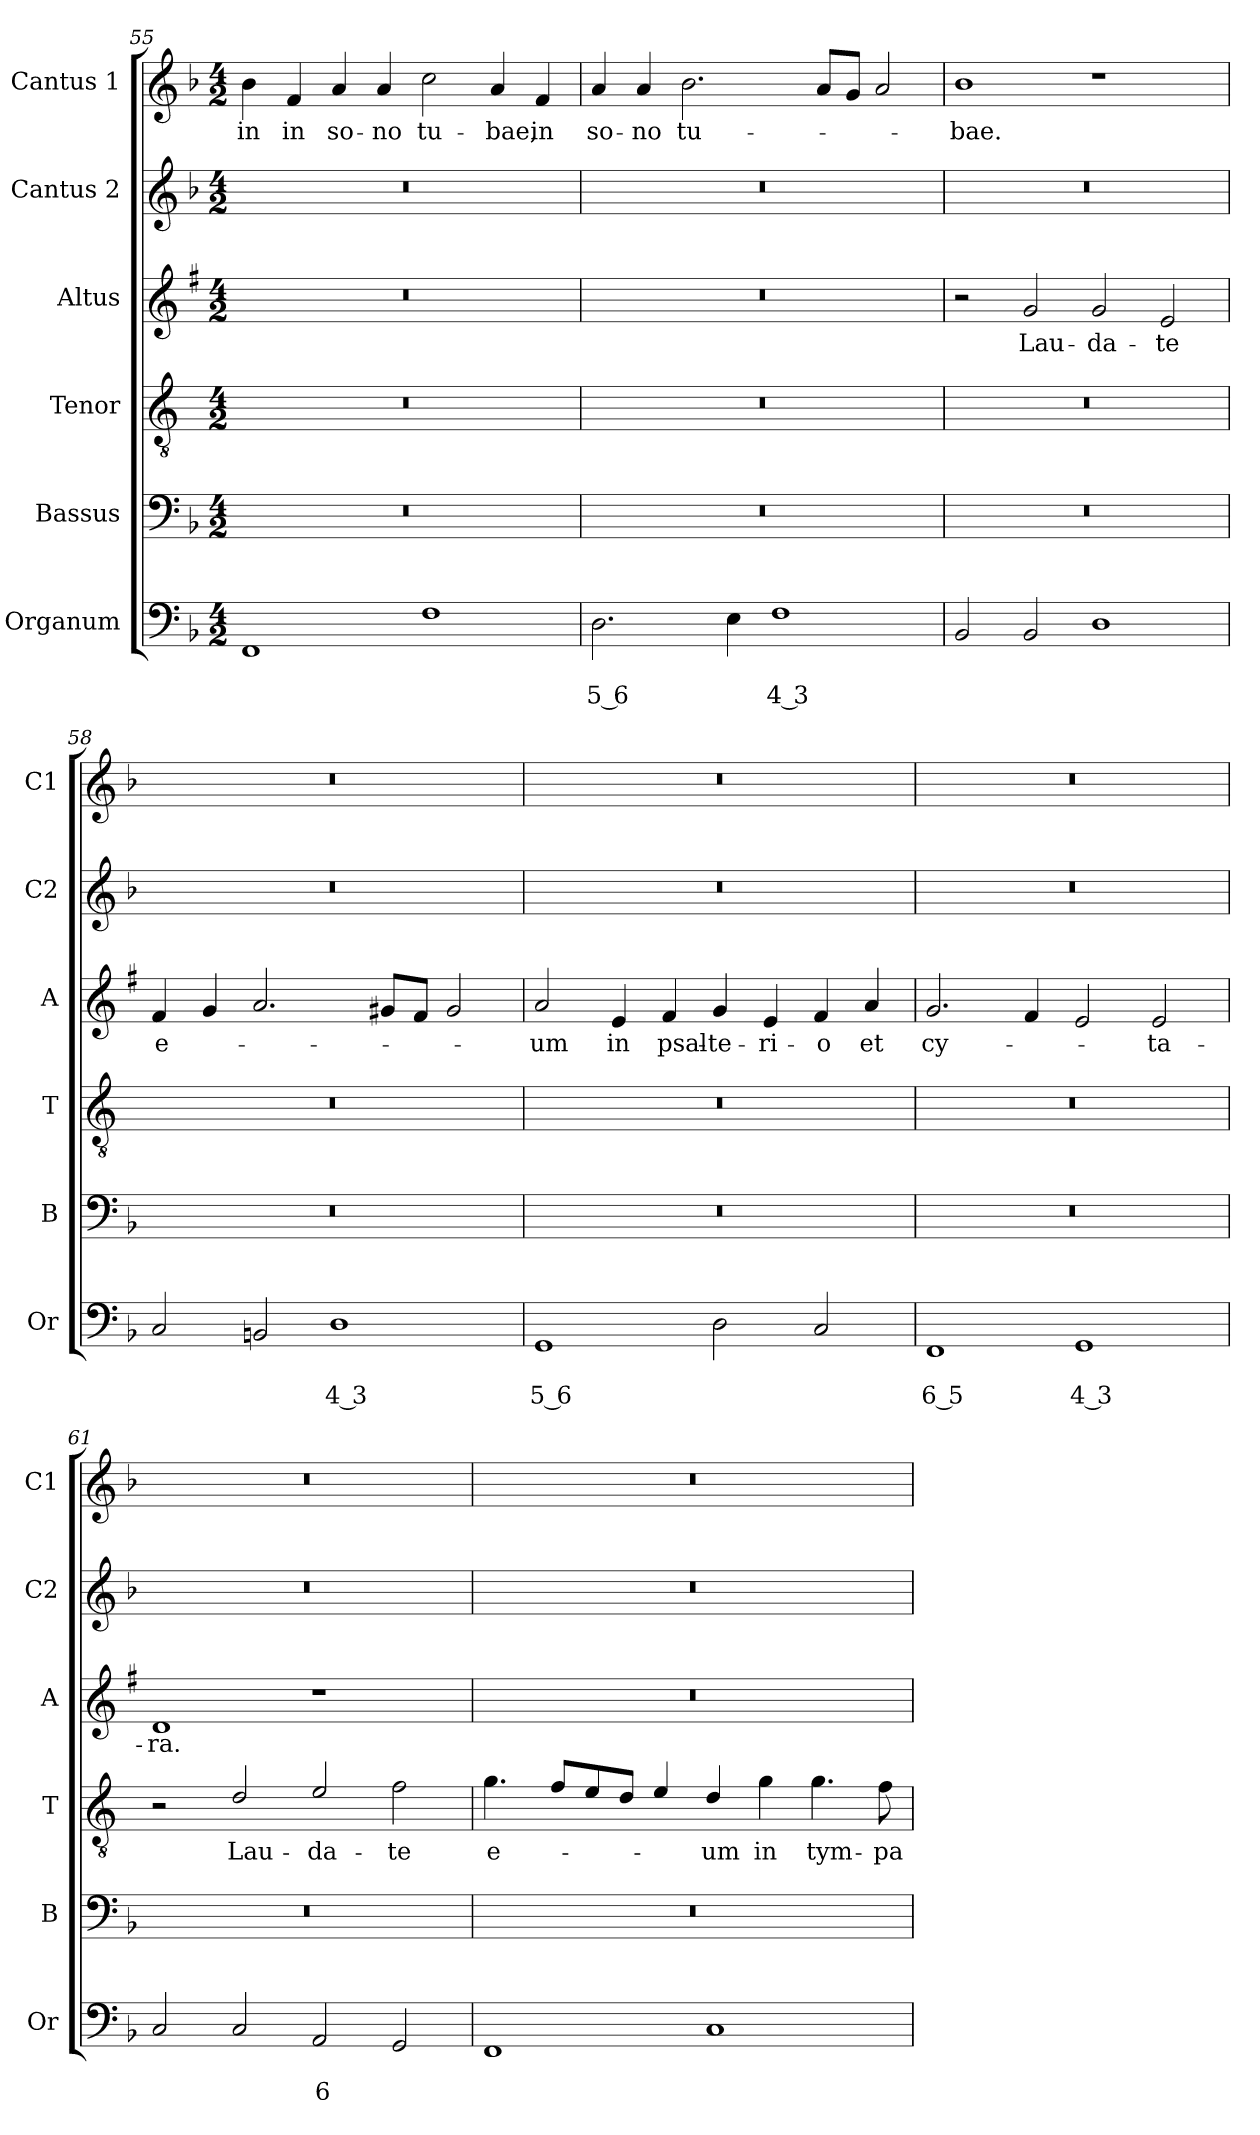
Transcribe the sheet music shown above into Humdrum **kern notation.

**kern	**text	**text	**kern	**kern	**text	**kern	**text	**kern	**kern	**text
*part6	*part6	*part6	*part5	*part4	*part4	*part3	*part3	*part2	*part1	*part1
*staff6	*staff6	*staff6	*staff5	*staff4	*staff4	*staff3	*staff3	*staff2	*staff1	*staff1
*I"Organum	*	*	*I"Bassus	*I"Tenor	*	*I"Altus	*	*I"Cantus 2	*I"Cantus 1	*
*I'Or	*	*	*I'B	*I'T	*	*I'A	*	*I'C2	*I'C1	*
*clefF4	*	*	*clefF4	*clefGv2	*	*clefG2	*	*clefG2	*clefG2	*
*	*	*	*	*ITrd4c7	*	*ITrd1c2	*	*	*	*
*k[b-]	*	*	*k[b-]	*k[b-]	*	*k[b-]	*	*k[b-]	*k[b-]	*
*F:	*	*	*F:	*F:	*	*F:	*	*F:	*F:	*
*M4/2	*	*	*M4/2	*M4/2	*	*M4/2	*	*M4/2	*M4/2	*
=55	=55	=55	=55	=55	=55	=55	=55	=55	=55	=55
!	!	!	!	!	!	!	!	!	!	!LO:LY:b
1FF	.	.	0r	0r	.	0r	.	0r	4b-\	in
!	!	!	!	!	!	!	!	!	!	!LO:LY:b
.	.	.	.	.	.	.	.	.	4f/	in
!	!	!	!	!	!	!	!	!	!	!LO:LY:b
.	.	.	.	.	.	.	.	.	4a/	so-
!	!	!	!	!	!	!	!	!	!	!LO:LY:b
.	.	.	.	.	.	.	.	.	4a/	-no
!	!	!	!	!	!	!	!	!	!	!LO:LY:b
1F	.	.	.	.	.	.	.	.	2cc\	tu-
!	!	!	!	!	!	!	!	!	!	!LO:LY:b
.	.	.	.	.	.	.	.	.	4a/	-bae,
!	!	!	!	!	!	!	!	!	!	!LO:LY:b
.	.	.	.	.	.	.	.	.	4f/	in
!!LO:PB:g=z
=56	=56	=56	=56	=56	=56	=56	=56	=56	=56	=56
!	!	!LO:LY:b	!	!	!	!	!	!	!	!LO:LY:b
2.D\	.	5 6	0r	0r	.	0r	.	0r	4a/	so-
!	!	!	!	!	!	!	!	!	!	!LO:LY:b
.	.	.	.	.	.	.	.	.	4a/	-no
!	!	!	!	!	!	!	!	!	!	!LO:LY:b
.	.	.	.	.	.	.	.	.	2.b-\	tu-
4E\	.	.	.	.	.	.	.	.	.	.
!	!	!LO:LY:b	!	!	!	!	!	!	!	!
1F	.	4 3	.	.	.	.	.	.	.	.
.	.	.	.	.	.	.	.	.	8a/L	.
.	.	.	.	.	.	.	.	.	8g/J	.
.	.	.	.	.	.	.	.	.	2a/	.
=57	=57	=57	=57	=57	=57	=57	=57	=57	=57	=57
!	!	!	!	!	!	!	!	!	!	!LO:LY:b
2BB-/	.	.	0r	0r	.	2r	.	0r	1b-	-bae.
!	!	!	!	!	!	!	!LO:LY:b	!	!	!
2BB-/	.	.	.	.	.	2f/	Lau-	.	.	.
!	!	!	!	!	!	!	!LO:LY:b	!	!	!
1D	.	.	.	.	.	2f/	-da-	.	1r	.
!	!	!	!	!	!	!	!LO:LY:b	!	!	!
.	.	.	.	.	.	2d/	-te	.	.	.
=58	=58	=58	=58	=58	=58	=58	=58	=58	=58	=58
!	!	!	!	!	!	!	!LO:LY:b	!	!	!
2C/	.	.	0r	0r	.	4e/	e-	0r	0r	.
.	.	.	.	.	.	4f/	.	.	.	.
2BBn/	.	.	.	.	.	2.g/	.	.	.	.
!	!	!LO:LY:b	!	!	!	!	!	!	!	!
1D	.	4 3	.	.	.	.	.	.	.	.
.	.	.	.	.	.	8f#X/L	.	.	.	.
.	.	.	.	.	.	8e/J	.	.	.	.
.	.	.	.	.	.	2f#/	.	.	.	.
=59	=59	=59	=59	=59	=59	=59	=59	=59	=59	=59
!	!	!LO:LY:b	!	!	!	!	!LO:LY:b	!	!	!
1GG	.	5 6	0r	0r	.	2g/	-um	0r	0r	.
!	!	!	!	!	!	!	!LO:LY:b	!	!	!
.	.	.	.	.	.	4d/	in	.	.	.
!	!	!	!	!	!	!	!LO:LY:b	!	!	!
.	.	.	.	.	.	4e/	psal-	.	.	.
!	!	!	!	!	!	!	!LO:LY:b	!	!	!
2D\	.	.	.	.	.	4f/	-te-	.	.	.
!	!	!	!	!	!	!	!LO:LY:b	!	!	!
.	.	.	.	.	.	4d/	-ri-	.	.	.
!	!	!	!	!	!	!	!LO:LY:b	!	!	!
2C/	.	.	.	.	.	4e/	-o	.	.	.
!	!	!	!	!	!	!	!LO:LY:b	!	!	!
.	.	.	.	.	.	4g/	et	.	.	.
=60	=60	=60	=60	=60	=60	=60	=60	=60	=60	=60
!	!	!LO:LY:b	!	!	!	!	!LO:LY:b	!	!	!
1FF	.	6 5	0r	0r	.	2.f/	cy-	0r	0r	.
.	.	.	.	.	.	4e/	.	.	.	.
!	!	!LO:LY:b	!	!	!	!	!	!	!	!
1GG	.	4 3	.	.	.	2d/	.	.	.	.
!	!	!	!	!	!	!	!LO:LY:b	!	!	!
.	.	.	.	.	.	2d/	-ta-	.	.	.
!!LO:LB:g=z
=61	=61	=61	=61	=61	=61	=61	=61	=61	=61	=61
!	!	!	!	!	!	!	!LO:LY:b	!	!	!
2C/	.	.	0r	2r	.	1c	-ra.	0r	0r	.
!	!	!	!	!	!LO:LY:b	!	!	!	!	!
2C/	.	.	.	2G/	Lau-	.	.	.	.	.
!	!	!LO:LY:b	!	!	!LO:LY:b	!	!	!	!	!
2AA/	.	6	.	2A/	-da-	1r	.	.	.	.
!	!	!	!	!	!LO:LY:b	!	!	!	!	!
2GG/	.	.	.	2B-\	-te	.	.	.	.	.
=62	=62	=62	=62	=62	=62	=62	=62	=62	=62	=62
!	!	!	!	!	!LO:LY:b	!	!	!	!	!
1FF	.	.	0r	4.c\	e-	0r	.	0r	0r	.
.	.	.	.	8B-/L	.	.	.	.	.	.
.	.	.	.	8A/	.	.	.	.	.	.
.	.	.	.	8G/J	.	.	.	.	.	.
.	.	.	.	4A/	.	.	.	.	.	.
!	!	!	!	!	!LO:LY:b	!	!	!	!	!
1C	.	.	.	4G/	-um	.	.	.	.	.
!	!	!	!	!	!LO:LY:b	!	!	!	!	!
.	.	.	.	4c\	in	.	.	.	.	.
!	!	!	!	!	!LO:LY:b	!	!	!	!	!
.	.	.	.	4.c\	tym-	.	.	.	.	.
!	!	!	!	!	!LO:LY:b	!	!	!	!	!
.	.	.	.	8B-\	-pa-	.	.	.	.	.
=	=	=	=	=	=	=	=	=	=	=
*-	*-	*-	*-	*-	*-	*-	*-	*-	*-	*-
